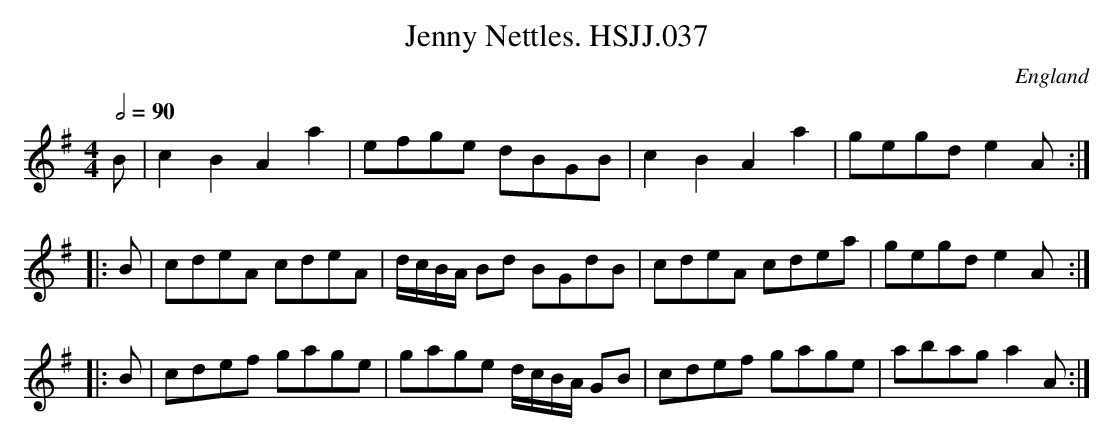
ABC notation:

X:1
T:Jenny Nettles. HSJJ.037
M:4/4
L:1/8
Q:1/2=90
O:England
K:G
B|c2B2A2a2|efge dBGB|c2B2A2a2|gegde2A:|
|:B|cdeA cdeA|d/c/B/A/ Bd BGdB|cdeA cdea|gegde2A:|
|:B|cdef gage|gage d/c/B/A/ GB|cdef gage|abaga2A:|
